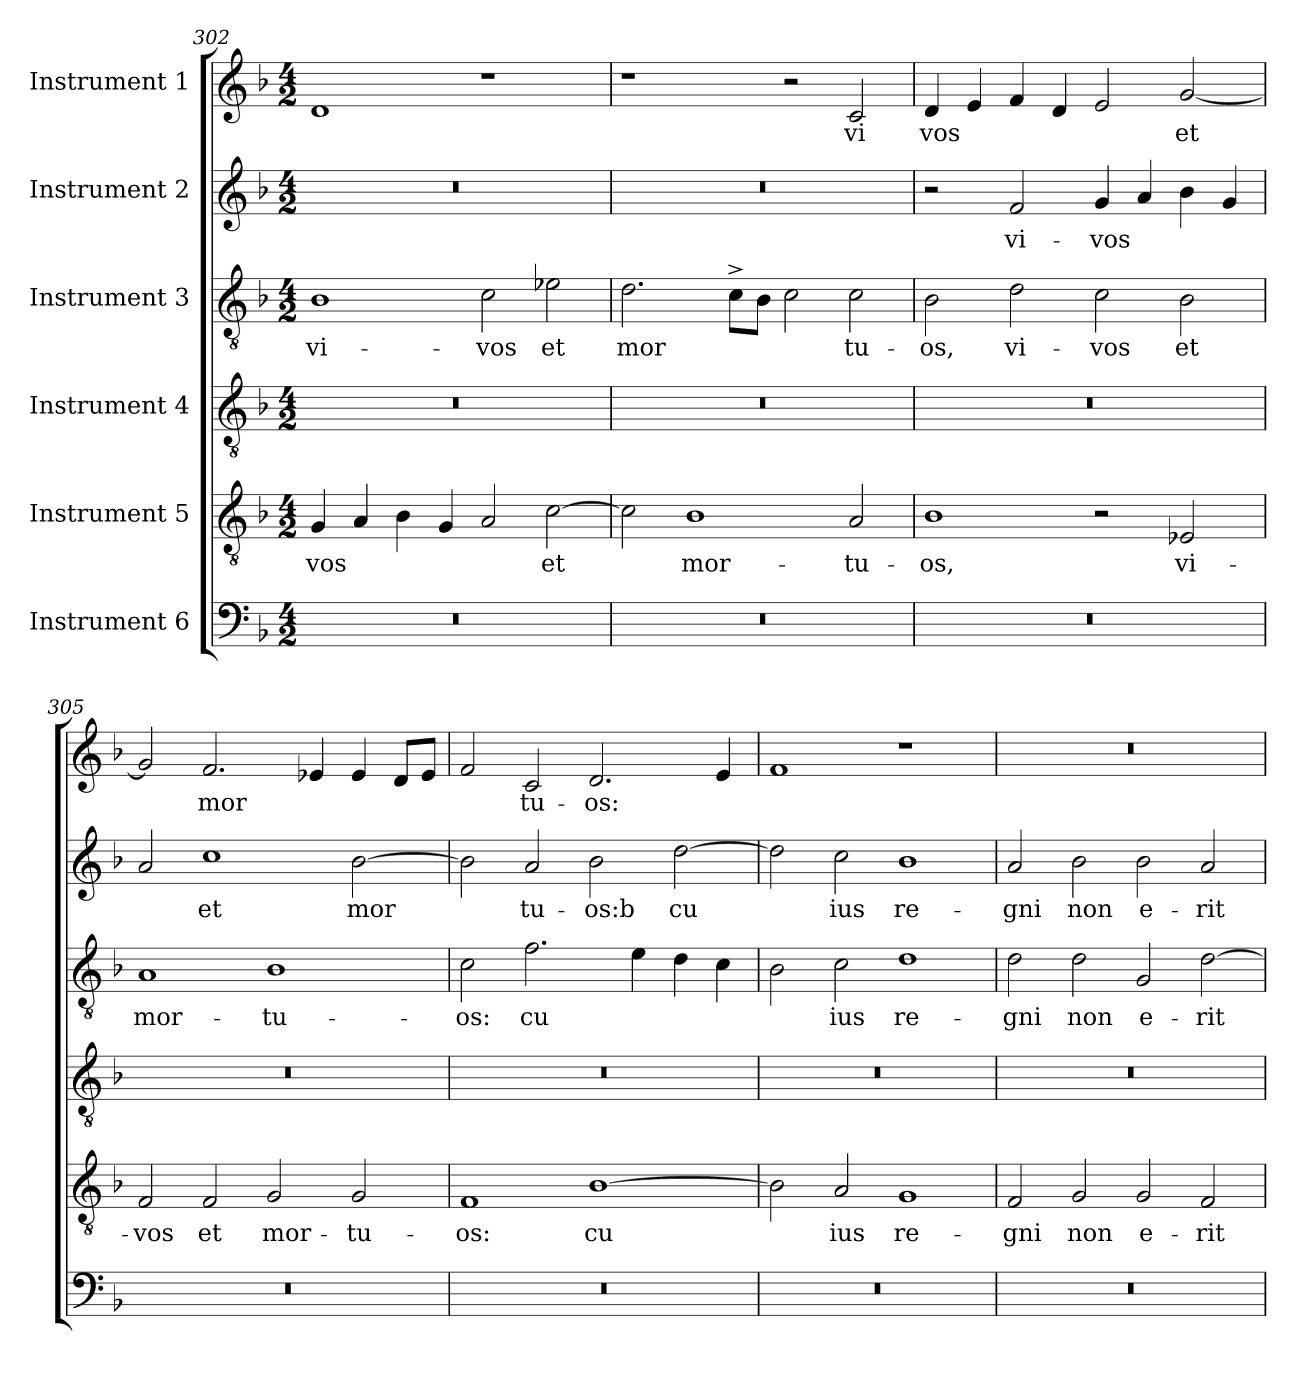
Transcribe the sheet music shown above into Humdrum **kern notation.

**kern	**kern	**text	**kern	**kern	**text	**kern	**text	**kern	**text
*part6	*part5	*part5	*part4	*part3	*part3	*part2	*part2	*part1	*part1
*staff6	*staff5	*staff5	*staff4	*staff3	*staff3	*staff2	*staff2	*staff1	*staff1
*I"Instrument 6	*I"Instrument 5	*	*I"Instrument 4	*I"Instrument 3	*	*I"Instrument 2	*	*I"Instrument 1	*
!!LO:PB:g=z
*clefF4	*clefGv2	*	*clefGv2	*clefGv2	*	*clefG2	*	*clefG2	*
*k[b-]	*k[b-]	*	*k[b-]	*k[b-]	*	*k[b-]	*	*k[b-]	*
*F:	*F:	*	*F:	*F:	*	*F:	*	*F:	*
*M4/2	*M4/2	*	*M4/2	*M4/2	*	*M4/2	*	*M4/2	*
=302	=302	=302	=302	=302	=302	=302	=302	=302	=302
!	!	!LO:LY:b:cj	!	!	!LO:LY:b:cj	!	!	!	!LO:LY:b:cj
0r	4G/	-vos	0r	1B-	vi-	0r	.	1d	.
!	!	!LO:LY:b:cj	!	!	!	!	!	!	!
.	4A/	.	.	.	.	.	.	.	.
!	!	!LO:LY:b:cj	!	!	!	!	!	!	!
.	4B-\	.	.	.	.	.	.	.	.
!	!	!LO:LY:b:cj	!	!	!	!	!	!	!
.	4G/	.	.	.	.	.	.	.	.
!	!	!LO:LY:b:cj	!	!	!LO:LY:b:cj	!	!	!	!
.	2A/	.	.	2c\	-vos	.	.	1r	.
!	!	!LO:LY:b:cj	!	!	!LO:LY:b:cj	!	!	!	!
.	[>2c\	et	.	2e-\	et	.	.	.	.
=303	=303	=303	=303	=303	=303	=303	=303	=303	=303
!	!	!LO:LY:b:cj	!	!	!LO:LY:b:cj	!	!	!	!
0r	2c\]	.	0r	2.d\	mor-	0r	.	1r	.
!	!	!LO:LY:b:cj	!	!	!	!	!	!	!
.	1B-	mor-	.	.	.	.	.	.	.
!	!	!	!	!	!LO:LY:b:cj	!	!	!	!
.	.	.	.	8c^<\L	--	.	.	.	.
!	!	!	!	!	!LO:LY:b:cj	!	!	!	!
.	.	.	.	8B-\J	--	.	.	.	.
!	!	!	!	!	!LO:LY:b:cj	!	!	!	!
.	.	.	.	2c\	--	.	.	2r	.
!	!	!LO:LY:b:cj	!	!	!LO:LY:b:cj	!	!	!	!LO:LY:b:cj
.	2A/	-tu-	.	2c\	-tu-	.	.	2c/	vi
=304	=304	=304	=304	=304	=304	=304	=304	=304	=304
!	!	!LO:LY:b:cj	!	!	!LO:LY:b:cj	!	!	!	!LO:LY:b:cj
0r	1B-	-os,	0r	2B-\	-os,	2r	.	4d/	vos
!	!	!	!	!	!	!	!	!	!LO:LY:b:cj
.	.	.	.	.	.	.	.	4e/	.
!	!	!	!	!	!LO:LY:b:cj	!	!LO:LY:b:cj	!	!LO:LY:b:cj
.	.	.	.	2d\	vi-	2f/	vi-	4f/	.
!	!	!	!	!	!	!	!	!	!LO:LY:b:cj
.	.	.	.	.	.	.	.	4d/	.
!	!	!	!	!	!LO:LY:b:cj	!	!LO:LY:b:cj	!	!LO:LY:b:cj
.	2r	.	.	2c\	-vos	4g/	-vos	2e/	.
!	!	!	!	!	!	!	!LO:LY:b:cj	!	!
.	.	.	.	.	.	4a/	.	.	.
!	!	!LO:LY:b:cj	!	!	!LO:LY:b:cj	!	!LO:LY:b:cj	!	!LO:LY:b:cj
.	2E-X/	vi-	.	2B-\	et	4b-\	.	[<2g/	et
!	!	!	!	!	!	!	!LO:LY:b:cj	!	!
.	.	.	.	.	.	4g/	.	.	.
=305	=305	=305	=305	=305	=305	=305	=305	=305	=305
!	!	!LO:LY:b:cj	!	!	!LO:LY:b:cj	!	!LO:LY:b:cj	!	!LO:LY:b:cj
0r	2F/	-vos	0r	1A	mor-	2a/	.	2g/]	.
!	!	!LO:LY:b:cj	!	!	!	!	!LO:LY:b:cj	!	!LO:LY:b:cj
.	2F/	et	.	.	.	1cc	et	2.f/	mor-
!	!	!LO:LY:b:cj	!	!	!LO:LY:b:cj	!	!	!	!
.	2G/	mor-	.	1B-	-tu-	.	.	.	.
!	!	!	!	!	!	!	!	!	!LO:LY:b:cj
.	.	.	.	.	.	.	.	4e-/	--
!	!	!LO:LY:b:cj	!	!	!	!	!LO:LY:b:cj	!	!LO:LY:b:cj
.	2G/	-tu-	.	.	.	[>2b-\	mor-	4e-/	--
!	!	!	!	!	!	!	!	!	!LO:LY:b:cj
.	.	.	.	.	.	.	.	8d/L	--
!	!	!	!	!	!	!	!	!	!LO:LY:b:cj
.	.	.	.	.	.	.	.	8e-/J	--
=306	=306	=306	=306	=306	=306	=306	=306	=306	=306
!	!	!LO:LY:b:cj	!	!	!LO:LY:b:cj	!	!LO:LY:b:cj	!	!LO:LY:b:cj
0r	1F	-os:	0r	2c\	-os:	2b-\]	--	2f/	--
!	!	!	!	!	!LO:LY:b:cj	!	!LO:LY:b:cj	!	!LO:LY:b:cj
.	.	.	.	2.f\	cu-	2a/	-tu-	2c/	-tu-
!	!	!LO:LY:b:cj	!	!	!	!	!LO:LY:b:cj	!	!LO:LY:b:cj
.	[>1B-	cu-	.	.	.	2b-\	-os:b	2.d/	-os:
!	!	!	!	!	!LO:LY:b:cj	!	!	!	!
.	.	.	.	4e\	--	.	.	.	.
!	!	!	!	!	!LO:LY:b:cj	!	!LO:LY:b:cj	!	!
.	.	.	.	4d\	--	[>2dd\	cu-	.	.
!	!	!	!	!	!LO:LY:b:cj	!	!	!	!LO:LY:b:cj
.	.	.	.	4c\	--	.	.	4e/	.
=307	=307	=307	=307	=307	=307	=307	=307	=307	=307
!	!	!LO:LY:b:cj	!	!	!LO:LY:b:cj	!	!LO:LY:b:cj	!	!LO:LY:b:cj
0r	2B-\]	--	0r	2B-\	--	2dd\]	--	1f	.
!	!	!LO:LY:b:cj	!	!	!LO:LY:b:cj	!	!LO:LY:b:cj	!	!
.	2A/	-ius	.	2c\	-ius	2cc\	-ius	.	.
!	!	!LO:LY:b:cj	!	!	!LO:LY:b:cj	!	!LO:LY:b:cj	!	!
.	1G	re-	.	1d	re-	1b-	re-	1r	.
!!LO:LB:g=z
=308	=308	=308	=308	=308	=308	=308	=308	=308	=308
!	!	!LO:LY:b:cj	!	!	!LO:LY:b:cj	!	!LO:LY:b:cj	!	!
0r	2F/	-gni	0r	2d\	-gni	2a/	-gni	0r	.
!	!	!LO:LY:b:cj	!	!	!LO:LY:b:cj	!	!LO:LY:b:cj	!	!
.	2G/	non	.	2d\	non	2b-\	non	.	.
!	!	!LO:LY:b:cj	!	!	!LO:LY:b:cj	!	!LO:LY:b:cj	!	!
.	2G/	e-	.	2G/	e-	2b-\	e-	.	.
!	!	!LO:LY:b:cj	!	!	!LO:LY:b:cj	!	!LO:LY:b:cj	!	!
.	2F/	-rit	.	[>2d\	-rit	2a/	-rit	.	.
=	=	=	=	=	=	=	=	=	=
*-	*-	*-	*-	*-	*-	*-	*-	*-	*-
